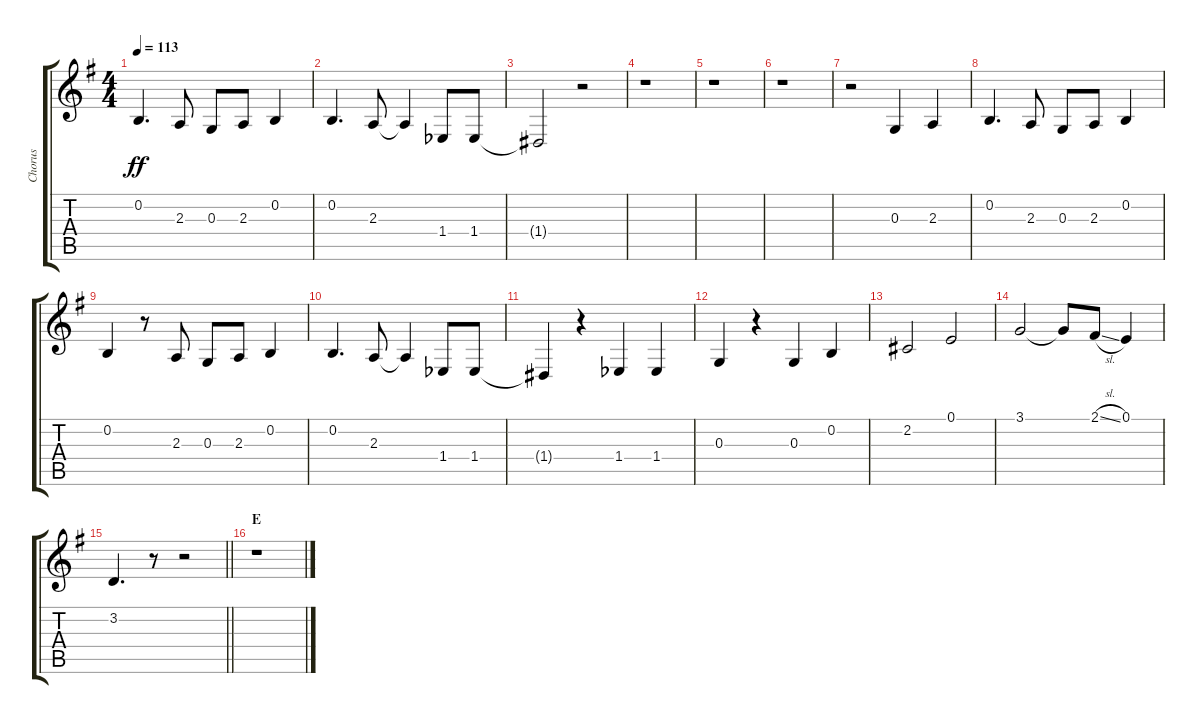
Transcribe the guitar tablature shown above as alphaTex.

\track ("Chorus" "Chorus") {instrument voiceoohs}
\staff {score tabs}
\tuning (E4 B3 G3 D3 A2 E2) {hide}
\ts (4 4)
\tempo 113
\clef g2
\ks g
0.2.4{d dy ff} 2.3.8 0.3.8 2.3.8 0.2.4 |
0.2.4{d} 2.3.8 2.3{t}.4 1.4{acc b}.8 1.4{acc b}.8 |
1.4{t}.2 r.2 |
r.1 |
r.1 |
r.1 |
r.2 0.3.4 2.3.4 |
0.2.4{d} 2.3.8 0.3.8 2.3.8 0.2.4 |
0.2.4 r.8 2.3.8 0.3.8 2.3.8 0.2.4 |
0.2.4{d} 2.3.8 2.3{t}.4 1.4{acc b}.8 1.4{acc b}.8 |
1.4{t}.4 r.4 1.4{acc b}.4 1.4{acc b}.4 |
0.3.4 r.4 0.3.4 0.2.4 |
2.2.2 0.1.2 |
3.1.2 3.1{t}.8 2.1{sl}.8 0.1.4 |
\barLineRight lightlight
3.2.4{d} r.8 r.2 |
\section ("" "E")
r.1
